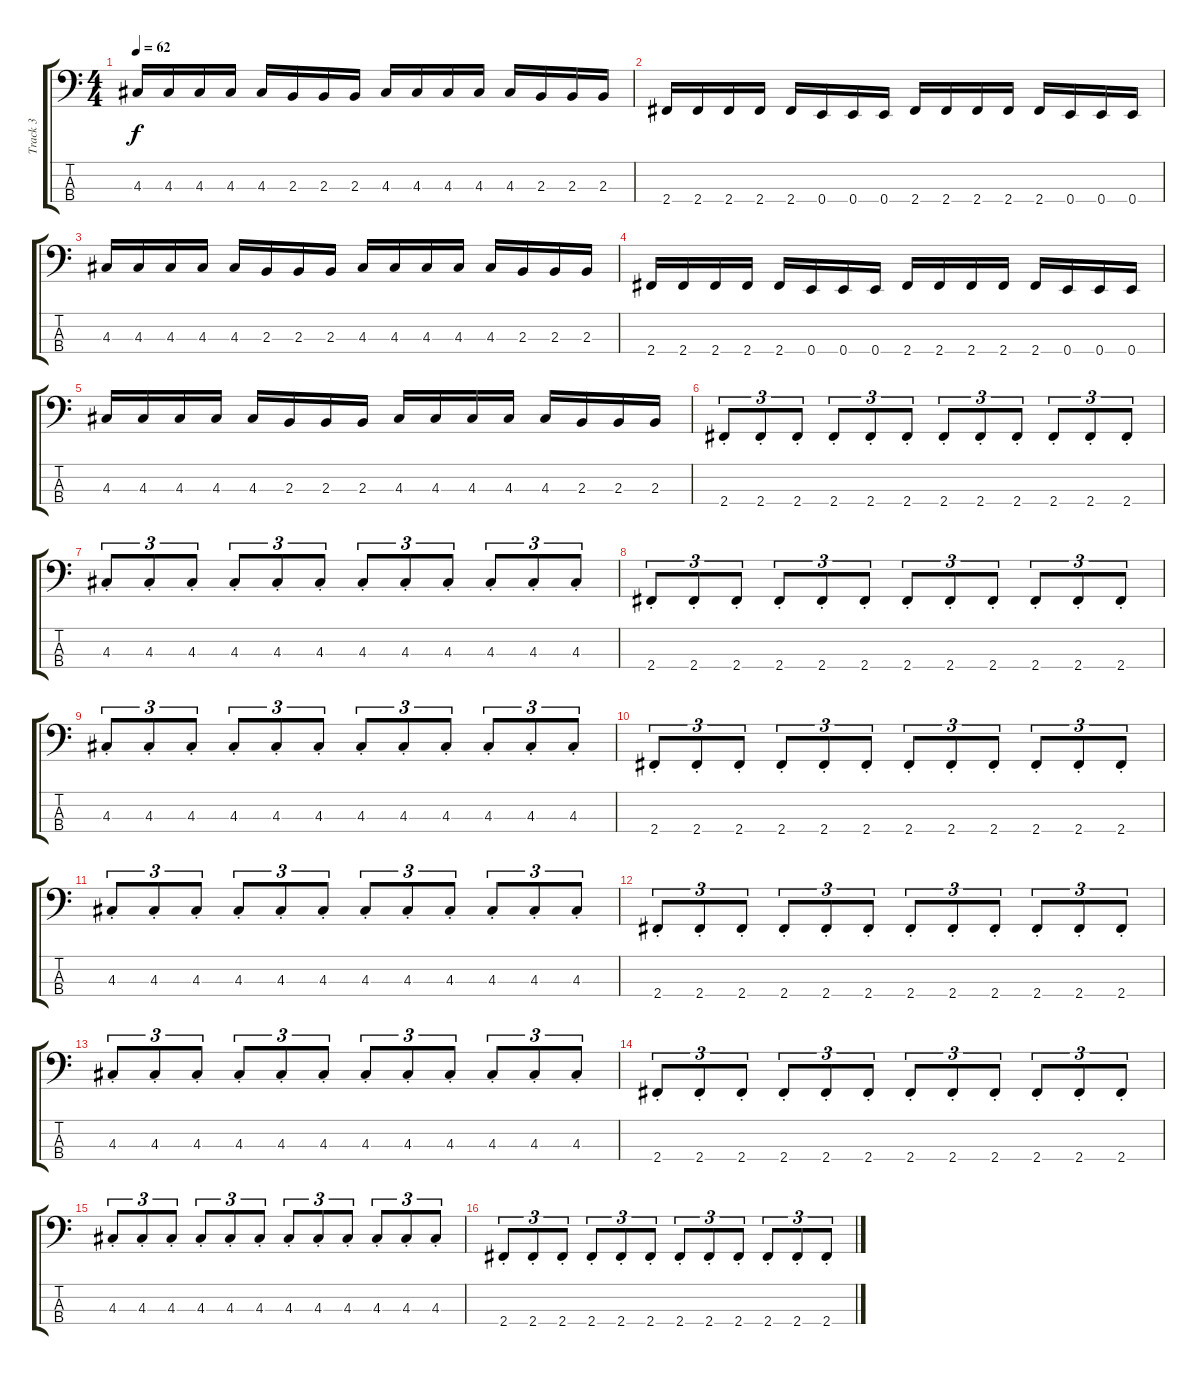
\track ("Track 3" "Track 3") {instrument electricbassfinger}
\staff {score tabs}
\tuning (G2 D2 A1 E1) {hide}
\ts (4 4)
\tempo 62
\clef f4
\ks c
4.3.16{dy f} 4.3.16 4.3.16 4.3.16 4.3.16 2.3.16 2.3.16 2.3.16 4.3.16 4.3.16 4.3.16 4.3.16 4.3.16 2.3.16 2.3.16 2.3.16 |
2.4.16 2.4.16 2.4.16 2.4.16 2.4.16 0.4.16 0.4.16 0.4.16 2.4.16 2.4.16 2.4.16 2.4.16 2.4.16 0.4.16 0.4.16 0.4.16 |
4.3.16 4.3.16 4.3.16 4.3.16 4.3.16 2.3.16 2.3.16 2.3.16 4.3.16 4.3.16 4.3.16 4.3.16 4.3.16 2.3.16 2.3.16 2.3.16 |
2.4.16 2.4.16 2.4.16 2.4.16 2.4.16 0.4.16 0.4.16 0.4.16 2.4.16 2.4.16 2.4.16 2.4.16 2.4.16 0.4.16 0.4.16 0.4.16 |
4.3.16 4.3.16 4.3.16 4.3.16 4.3.16 2.3.16 2.3.16 2.3.16 4.3.16 4.3.16 4.3.16 4.3.16 4.3.16 2.3.16 2.3.16 2.3.16 |
2.4{st}.8{tu (3 2)} 2.4{st}.8{tu (3 2)} 2.4{st}.8{tu (3 2)} 2.4{st}.8{tu (3 2)} 2.4{st}.8{tu (3 2)} 2.4{st}.8{tu (3 2)} 2.4{st}.8{tu (3 2)} 2.4{st}.8{tu (3 2)} 2.4{st}.8{tu (3 2)} 2.4{st}.8{tu (3 2)} 2.4{st}.8{tu (3 2)} 2.4{st}.8{tu (3 2)} |
4.3{st}.8{tu (3 2)} 4.3{st}.8{tu (3 2)} 4.3{st}.8{tu (3 2)} 4.3{st}.8{tu (3 2)} 4.3{st}.8{tu (3 2)} 4.3{st}.8{tu (3 2)} 4.3{st}.8{tu (3 2)} 4.3{st}.8{tu (3 2)} 4.3{st}.8{tu (3 2)} 4.3{st}.8{tu (3 2)} 4.3{st}.8{tu (3 2)} 4.3{st}.8{tu (3 2)} |
2.4{st}.8{tu (3 2)} 2.4{st}.8{tu (3 2)} 2.4{st}.8{tu (3 2)} 2.4{st}.8{tu (3 2)} 2.4{st}.8{tu (3 2)} 2.4{st}.8{tu (3 2)} 2.4{st}.8{tu (3 2)} 2.4{st}.8{tu (3 2)} 2.4{st}.8{tu (3 2)} 2.4{st}.8{tu (3 2)} 2.4{st}.8{tu (3 2)} 2.4{st}.8{tu (3 2)} |
4.3{st}.8{tu (3 2)} 4.3{st}.8{tu (3 2)} 4.3{st}.8{tu (3 2)} 4.3{st}.8{tu (3 2)} 4.3{st}.8{tu (3 2)} 4.3{st}.8{tu (3 2)} 4.3{st}.8{tu (3 2)} 4.3{st}.8{tu (3 2)} 4.3{st}.8{tu (3 2)} 4.3{st}.8{tu (3 2)} 4.3{st}.8{tu (3 2)} 4.3{st}.8{tu (3 2)} |
2.4{st}.8{tu (3 2)} 2.4{st}.8{tu (3 2)} 2.4{st}.8{tu (3 2)} 2.4{st}.8{tu (3 2)} 2.4{st}.8{tu (3 2)} 2.4{st}.8{tu (3 2)} 2.4{st}.8{tu (3 2)} 2.4{st}.8{tu (3 2)} 2.4{st}.8{tu (3 2)} 2.4{st}.8{tu (3 2)} 2.4{st}.8{tu (3 2)} 2.4{st}.8{tu (3 2)} |
4.3{st}.8{tu (3 2)} 4.3{st}.8{tu (3 2)} 4.3{st}.8{tu (3 2)} 4.3{st}.8{tu (3 2)} 4.3{st}.8{tu (3 2)} 4.3{st}.8{tu (3 2)} 4.3{st}.8{tu (3 2)} 4.3{st}.8{tu (3 2)} 4.3{st}.8{tu (3 2)} 4.3{st}.8{tu (3 2)} 4.3{st}.8{tu (3 2)} 4.3{st}.8{tu (3 2)} |
2.4{st}.8{tu (3 2)} 2.4{st}.8{tu (3 2)} 2.4{st}.8{tu (3 2)} 2.4{st}.8{tu (3 2)} 2.4{st}.8{tu (3 2)} 2.4{st}.8{tu (3 2)} 2.4{st}.8{tu (3 2)} 2.4{st}.8{tu (3 2)} 2.4{st}.8{tu (3 2)} 2.4{st}.8{tu (3 2)} 2.4{st}.8{tu (3 2)} 2.4{st}.8{tu (3 2)} |
4.3{st}.8{tu (3 2)} 4.3{st}.8{tu (3 2)} 4.3{st}.8{tu (3 2)} 4.3{st}.8{tu (3 2)} 4.3{st}.8{tu (3 2)} 4.3{st}.8{tu (3 2)} 4.3{st}.8{tu (3 2)} 4.3{st}.8{tu (3 2)} 4.3{st}.8{tu (3 2)} 4.3{st}.8{tu (3 2)} 4.3{st}.8{tu (3 2)} 4.3{st}.8{tu (3 2)} |
2.4{st}.8{tu (3 2)} 2.4{st}.8{tu (3 2)} 2.4{st}.8{tu (3 2)} 2.4{st}.8{tu (3 2)} 2.4{st}.8{tu (3 2)} 2.4{st}.8{tu (3 2)} 2.4{st}.8{tu (3 2)} 2.4{st}.8{tu (3 2)} 2.4{st}.8{tu (3 2)} 2.4{st}.8{tu (3 2)} 2.4{st}.8{tu (3 2)} 2.4{st}.8{tu (3 2)} |
4.3{st}.8{tu (3 2)} 4.3{st}.8{tu (3 2)} 4.3{st}.8{tu (3 2)} 4.3{st}.8{tu (3 2)} 4.3{st}.8{tu (3 2)} 4.3{st}.8{tu (3 2)} 4.3{st}.8{tu (3 2)} 4.3{st}.8{tu (3 2)} 4.3{st}.8{tu (3 2)} 4.3{st}.8{tu (3 2)} 4.3{st}.8{tu (3 2)} 4.3{st}.8{tu (3 2)} |
2.4{st}.8{tu (3 2)} 2.4{st}.8{tu (3 2)} 2.4{st}.8{tu (3 2)} 2.4{st}.8{tu (3 2)} 2.4{st}.8{tu (3 2)} 2.4{st}.8{tu (3 2)} 2.4{st}.8{tu (3 2)} 2.4{st}.8{tu (3 2)} 2.4{st}.8{tu (3 2)} 2.4{st}.8{tu (3 2)} 2.4{st}.8{tu (3 2)} 2.4{st}.8{tu (3 2)}
